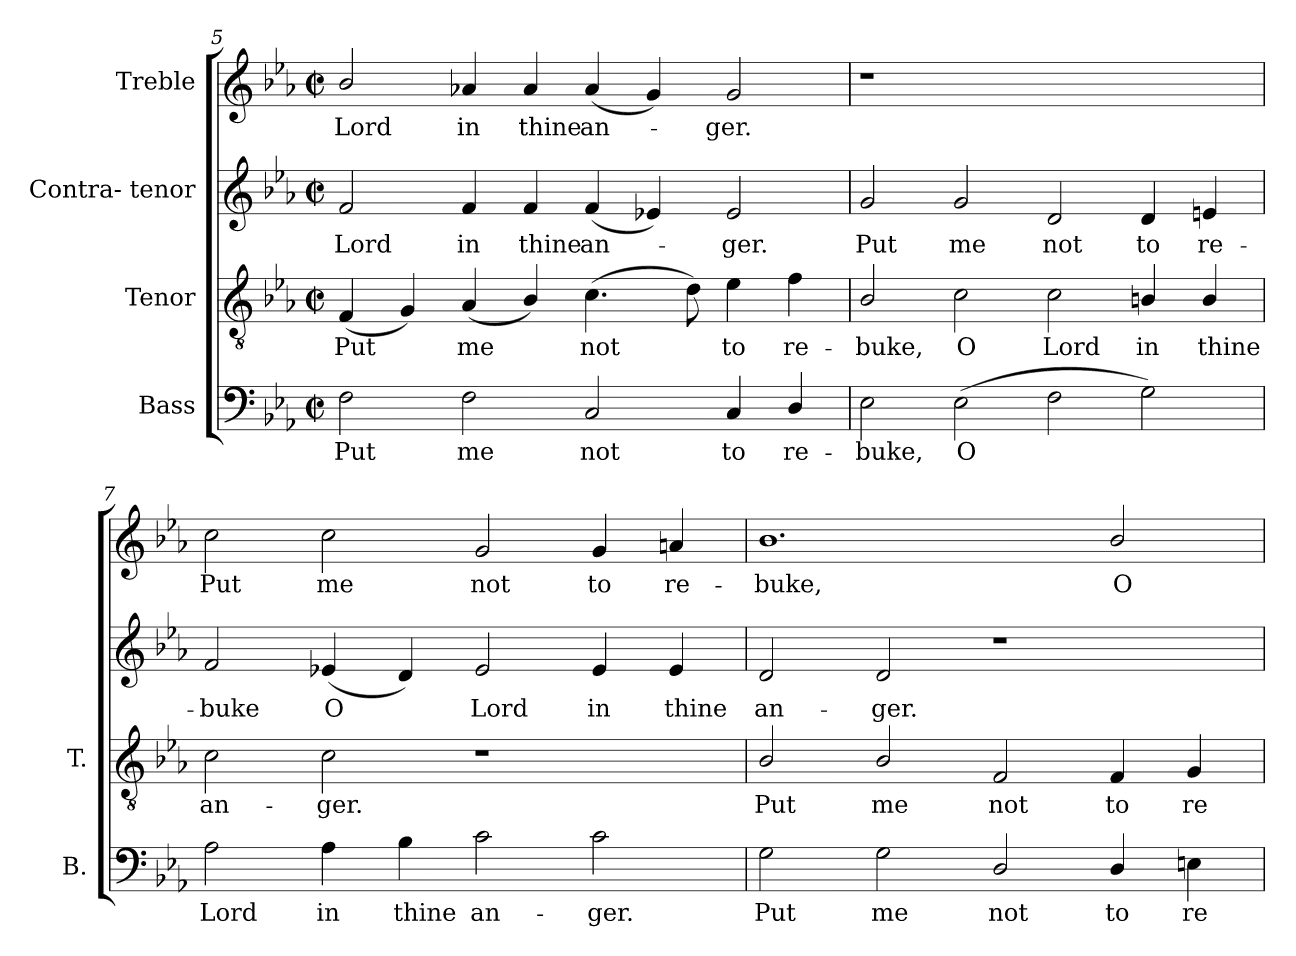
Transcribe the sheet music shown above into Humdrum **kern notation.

**kern	**text	**kern	**text	**kern	**text	**kern	**text
*part4	*part4	*part3	*part3	*part2	*part2	*part1	*part1
*staff4	*staff4	*staff3	*staff3	*staff2	*staff2	*staff1	*staff1
*I"Bass	*	*I"Tenor	*	*I"Contra- tenor	*	*I"Treble	*
*I'B.	*	*I'T.	*	*	*	*	*
*clefF4	*	*clefGv2	*	*clefG2	*	*clefG2	*
*	*	*ITrd7c12	*	*	*	*	*
*k[b-e-a-]	*	*k[b-e-a-]	*	*k[b-e-a-]	*	*k[b-e-a-]	*
*E-:	*	*E-:	*	*E-:	*	*E-:	*
*M2/2	*	*M2/2	*	*M2/2	*	*M2/2	*
*met(c|)	*	*met(c|)	*	*met(c|)	*	*met(c|)	*
=5	=5	=5	=5	=5	=5	=5	=5
!	!LO:LY:b:color=#000000	!	!	!	!	!	!
!	!	!	!LO:LY:b:color=#000000	!	!	!	!
!	!	!	!	!	!LO:LY:b:color=#000000	!	!
!	!	!	!	!	!	!	!LO:LY:b:color=#000000
2Fi\	Put	(4FFi/	Put	2fi/	Lord	2b-i/	Lord
.	.	4GGi/)	.	.	.	.	.
!	!LO:LY:b:color=#000000	!	!	!	!	!	!
!	!	!	!LO:LY:b:color=#000000	!	!	!	!
!	!	!	!	!	!LO:LY:b:color=#000000	!	!
!	!	!	!	!	!	!	!LO:LY:b:color=#000000
2Fi\	me	(4AA-i/	me	4fi/	in	4a-Xi/	in
!	!	!	!	!	!LO:LY:b:color=#000000	!	!
!	!	!	!	!	!	!	!LO:LY:b:color=#000000
.	.	4BB-i/)	.	4fi/	thine	4a-i/	thine
!	!LO:LY:b:color=#000000	!	!	!	!	!	!
!	!	!	!LO:LY:b:color=#000000	!	!	!	!
!	!	!	!	!	!LO:LY:b:color=#000000	!	!
!	!	!	!	!	!	!	!LO:LY:b:color=#000000
2Ci/	not	(4.Ci\	not	(4fi/	an-	(4a-i/	an-
.	.	.	.	4e-Xi/)	.	4gi/)	.
.	.	8Di\)	.	.	.	.	.
!	!LO:LY:b:color=#000000	!	!	!	!	!	!
!	!	!	!LO:LY:b:color=#000000	!	!	!	!
!	!	!	!	!	!LO:LY:b:color=#000000	!	!
!	!	!	!	!	!	!	!LO:LY:b:color=#000000
4Ci/	to	4E-i\	to	2e-i/	-ger.	2gi/	-ger.
!	!LO:LY:b:color=#000000	!	!	!	!	!	!
!	!	!	!LO:LY:b:color=#000000	!	!	!	!
4Di/	re-	4Fi\	re-	.	.	.	.
=6	=6	=6	=6	=6	=6	=6	=6
!	!LO:LY:b:color=#000000	!	!	!	!	!	!
!	!	!	!LO:LY:b:color=#000000	!	!	!	!
!	!	!	!	!	!LO:LY:b:color=#000000	!LO:N:vis=1	!
2E-i\	-buke,	2BB-i/	-buke,	2gi/	Put	1r	.
!	!LO:LY:b:color=#000000	!	!	!	!	!	!
!	!	!	!LO:LY:b:color=#000000	!	!	!	!
!	!	!	!	!	!LO:LY:b:color=#000000	!	!
(2E-i\	O	2Ci\	O	2gi/	me	.	.
!	!	!	!LO:LY:b:color=#000000	!	!	!	!
!	!	!	!	!	!LO:LY:b:color=#000000	!	!
2Fi\	.	2Ci\	Lord	2di/	not	1ryy	.
!	!	!	!LO:LY:b:color=#000000	!	!	!	!
!	!	!	!	!	!LO:LY:b:color=#000000	!	!
2Gi\)	.	4BBni/	in	4di/	to	.	.
!	!	!	!LO:LY:b:color=#000000	!	!	!	!
!	!	!	!	!	!LO:LY:b:color=#000000	!	!
.	.	4BBi/	thine	4eni/	re-	.	.
!!LO:LB:g=z
=7	=7	=7	=7	=7	=7	=7	=7
!	!LO:LY:b:color=#000000	!	!	!	!	!	!
!	!	!	!LO:LY:b:color=#000000	!	!	!	!
!	!	!	!	!	!LO:LY:b:color=#000000	!	!
!	!	!	!	!	!	!	!LO:LY:b:color=#000000
2A-i\	Lord	2Ci\	an-	2fi/	-buke	2cci\	Put
!	!LO:LY:b:color=#000000	!	!	!	!	!	!
!	!	!	!LO:LY:b:color=#000000	!	!	!	!
!	!	!	!	!	!LO:LY:b:color=#000000	!	!
!	!	!	!	!	!	!	!LO:LY:b:color=#000000
4A-i\	in	2Ci\	-ger.	(4e-Xi/	O	2cci\	me
!	!LO:LY:b:color=#000000	!	!	!	!	!	!
4B-i\	thine	.	.	4di/)	.	.	.
!	!LO:LY:b:color=#000000	!	!	!	!	!	!
!	!	!	!	!	!LO:LY:b:color=#000000	!	!
!	!	!	!	!	!	!	!LO:LY:b:color=#000000
2ci\	an-	1r	.	2e-i/	Lord	2gi/	not
!	!LO:LY:b:color=#000000	!	!	!	!	!	!
!	!	!	!	!	!LO:LY:b:color=#000000	!	!
!	!	!	!	!	!	!	!LO:LY:b:color=#000000
2ci\	-ger.	.	.	4e-i/	in	4gi/	to
!	!	!	!	!	!LO:LY:b:color=#000000	!	!
!	!	!	!	!	!	!	!LO:LY:b:color=#000000
.	.	.	.	4e-i/	thine	4ani/	re-
=8	=8	=8	=8	=8	=8	=8	=8
!	!LO:LY:b:color=#000000	!	!	!	!	!	!
!	!	!	!LO:LY:b:color=#000000	!	!	!	!
!	!	!	!	!	!LO:LY:b:color=#000000	!	!
!	!	!	!	!	!	!	!LO:LY:b:color=#000000
2Gi\	Put	2BB-i/	Put	2di/	an-	1.b-i	-buke,
!	!LO:LY:b:color=#000000	!	!	!	!	!	!
!	!	!	!LO:LY:b:color=#000000	!	!	!	!
!	!	!	!	!	!LO:LY:b:color=#000000	!	!
2Gi\	me	2BB-i/	me	2di/	-ger.	.	.
!	!LO:LY:b:color=#000000	!	!	!	!	!	!
!	!	!	!LO:LY:b:color=#000000	!	!	!	!
2Di/	not	2FFi/	not	1r	.	.	.
!	!LO:LY:b:color=#000000	!	!	!	!	!	!
!	!	!	!LO:LY:b:color=#000000	!	!	!	!
!	!	!	!	!	!	!	!LO:LY:b:color=#000000
4Di/	to	4FFi/	to	.	.	2b-i/	O
!	!LO:LY:b:color=#000000	!	!	!	!	!	!
!	!	!	!LO:LY:b:color=#000000	!	!	!	!
4Eni\	re-	4GGi/	re-	.	.	.	.
=	=	=	=	=	=	=	=
*-	*-	*-	*-	*-	*-	*-	*-
